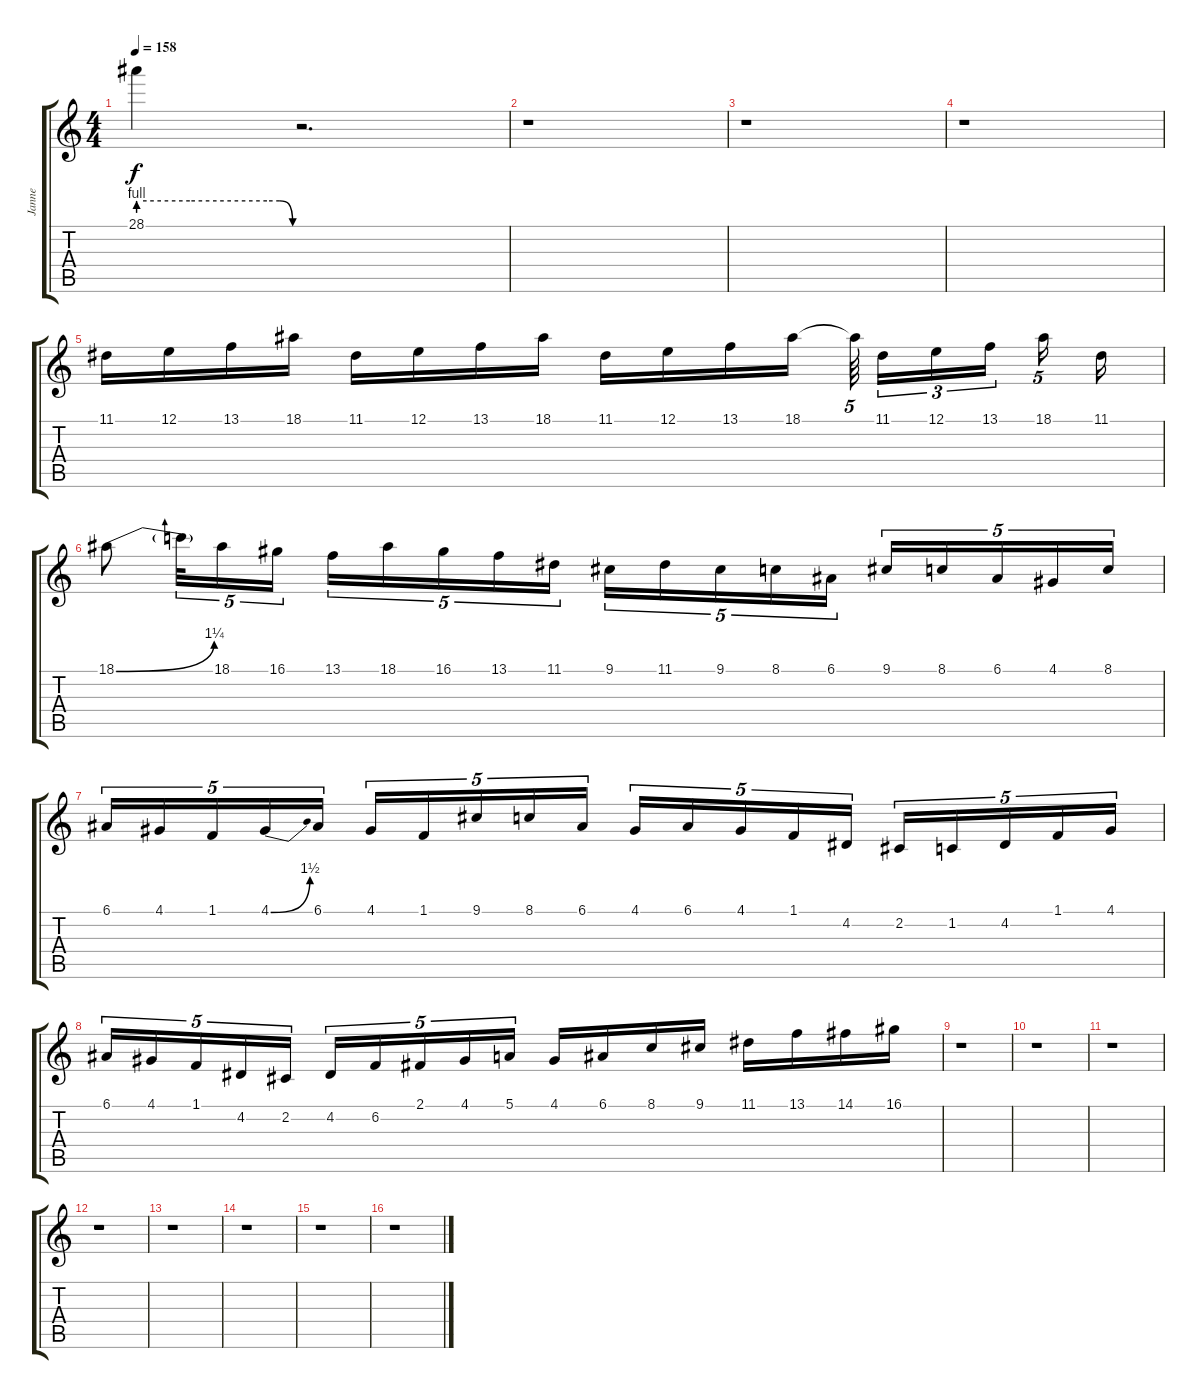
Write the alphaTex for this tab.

\track ("Janne" "Janne") {instrument synthstrings2}
\staff {score tabs}
\tuning (E4 B3 G3 D3 A2 D2) {hide}
\ts (4 4)
\tempo 158
\clef g2
\ks c
28.1{be (custom 0 4 20 4 50 4 55 4 60 0)}.4{dy f} r.2{d} |
r.1 |
r.1 |
r.1 |
11.1.16 12.1.16 13.1.16 18.1.16 11.1.16 12.1.16 13.1.16 18.1.16 11.1.16 12.1.16 13.1.16 18.1.16 18.1{t}.64{tu (5 4)} 11.1.16{tu (3 2)} 12.1.16{tu (3 2)} 13.1.16{tu (3 2)} 18.1.16{tu (5 4)} 11.1.16 |
18.1{be (bend 0 0 60 5)}.8 18.1{t}.32{tu (5 4)} 18.1.16{tu (5 4)} 16.1.16{tu (5 4)} 13.1.16{tu (5 4)} 18.1.16{tu (5 4)} 16.1.16{tu (5 4)} 13.1.16{tu (5 4)} 11.1.16{tu (5 4)} 9.1.16{tu (5 4)} 11.1.16{tu (5 4)} 9.1.16{tu (5 4)} 8.1.16{tu (5 4)} 6.1.16{tu (5 4)} 9.1.16{tu (5 4)} 8.1.16{tu (5 4)} 6.1.16{tu (5 4)} 4.1.16{tu (5 4)} 8.1.16{tu (5 4)} |
6.1.16{tu (5 4)} 4.1.16{tu (5 4)} 1.1.16{tu (5 4)} 4.1{be (bend 0 0 60 6)}.16{tu (5 4)} 6.1.16{tu (5 4)} 4.1.16{tu (5 4)} 1.1.16{tu (5 4)} 9.1.16{tu (5 4)} 8.1.16{tu (5 4)} 6.1.16{tu (5 4)} 4.1.16{tu (5 4)} 6.1.16{tu (5 4)} 4.1.16{tu (5 4)} 1.1.16{tu (5 4)} 4.2.16{tu (5 4)} 2.2.16{tu (5 4)} 1.2.16{tu (5 4)} 4.2.16{tu (5 4)} 1.1.16{tu (5 4)} 4.1.16{tu (5 4)} |
6.1.16{tu (5 4)} 4.1.16{tu (5 4)} 1.1.16{tu (5 4)} 4.2.16{tu (5 4)} 2.2.16{tu (5 4)} 4.2.16{tu (5 4)} 6.2.16{tu (5 4)} 2.1.16{tu (5 4)} 4.1.16{tu (5 4)} 5.1.16{tu (5 4)} 4.1.16 6.1.16 8.1.16 9.1.16 11.1.16 13.1.16 14.1.16 16.1.16 |
r.1 |
r.1 |
r.1 |
r.1 |
r.1 |
r.1 |
r.1 |
r.1
